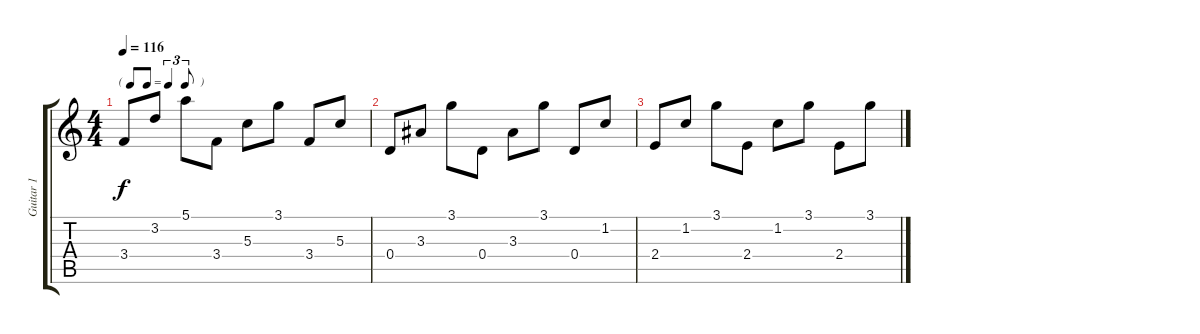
\track ("Guitar 1" "Guitar 1") {instrument acousticguitarsteel}
\staff {score tabs}
\tuning (E4 B3 G3 D3 A2 E2) {hide}
\ts (4 4)
\tf triplet8th
\tempo 116
\clef g2
\ks c
3.4.8{dy f} 3.2.8 5.1.8 3.4.8 5.3.8 3.1.8 3.4.8 5.3.8 |
0.4.8{volume 0} 3.3.8 3.1.8 0.4.8 3.3.8 3.1.8 0.4.8 1.2.8 |
2.4.8 1.2.8 3.1.8 2.4.8 1.2.8 3.1.8 2.4.8 3.1.8
